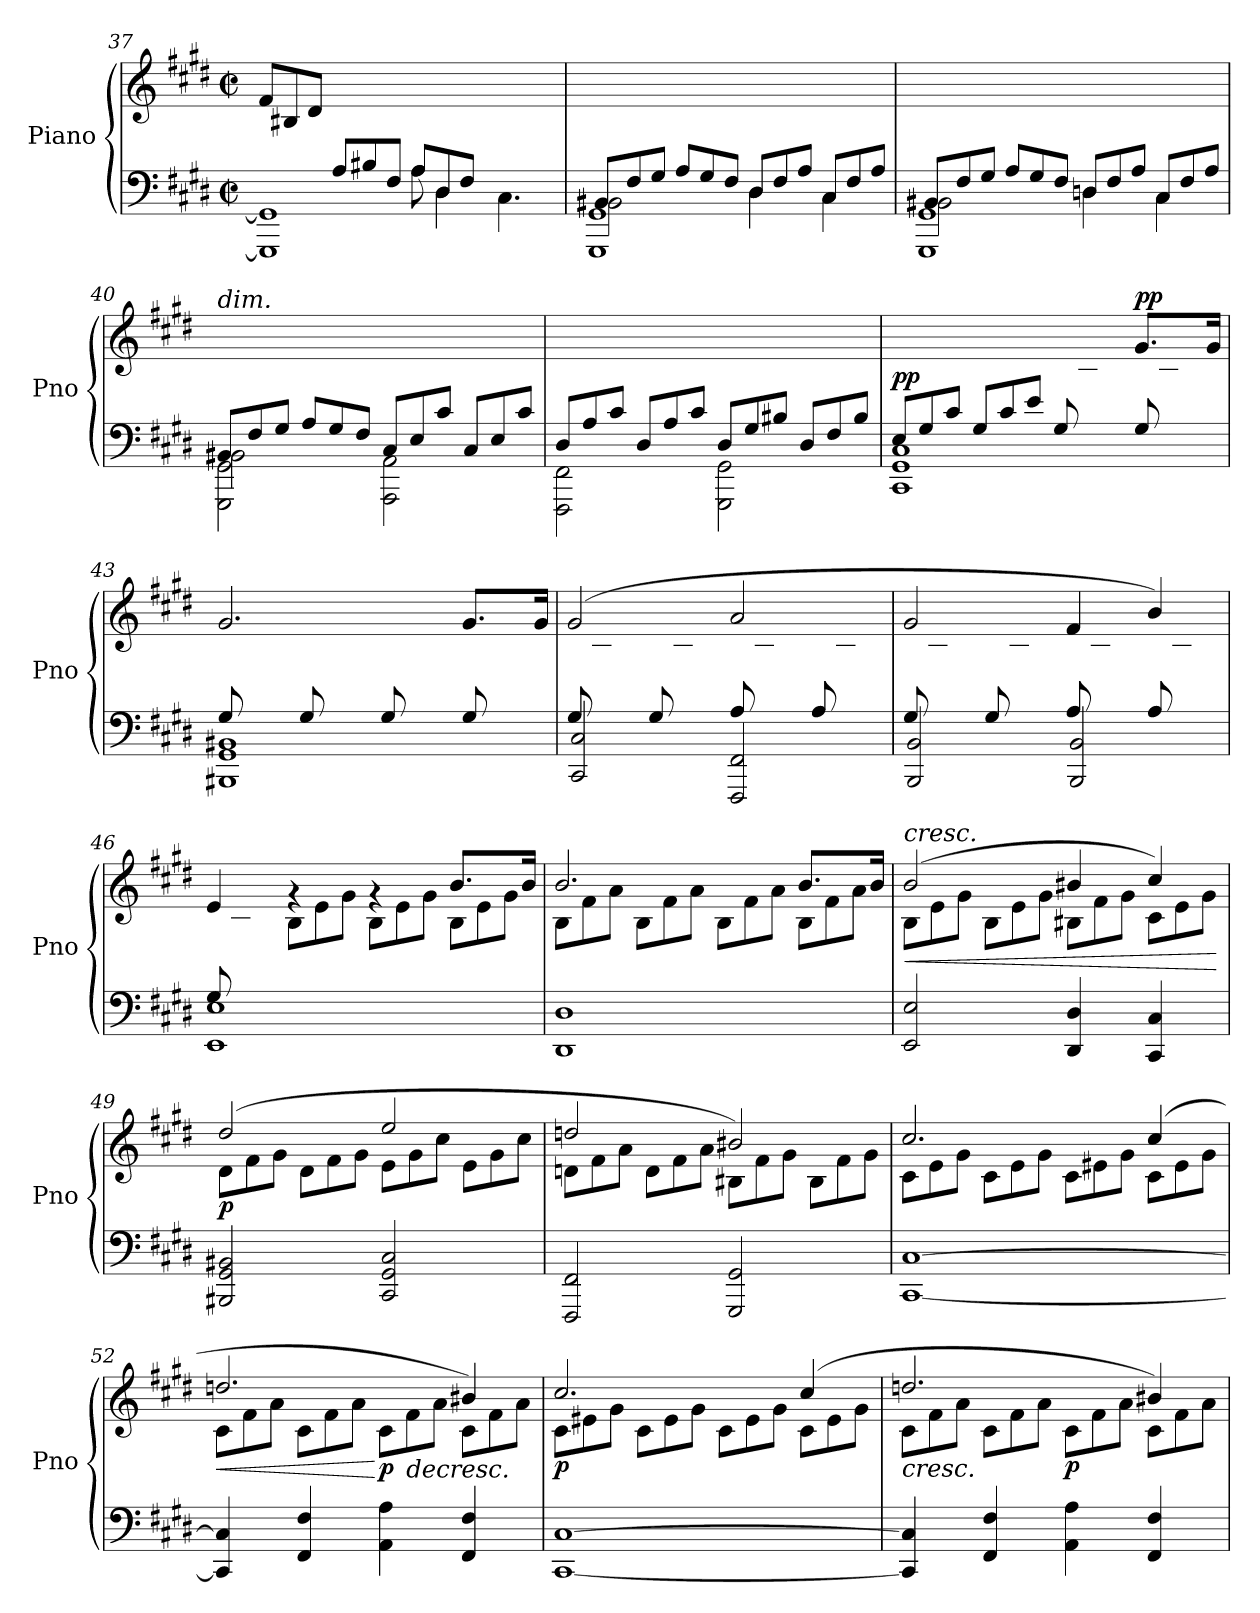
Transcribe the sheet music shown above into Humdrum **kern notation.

**kern	**kern	**dynam
*part1	*part1	*part1
*staff2	*staff1	*staff1/2
*I"Piano	*	*
*I'Pno	*	*
!!LO:PB:g=z
*clefF4	*clefG2	*
*k[f#c#g#d#]	*k[f#c#g#d#]	*
*M4/4	*M4/4	*
*met(c|)	*met(c|)	*
=37	=37	=37
*^	*	*
*	*^	*	*
*	*	*	*Xtuplet	*
4ryy	2ryy	1GGG#] 1GG#]	12f#/L	.
.	.	.	12B#X/	.
.	.	.	12d#/J	.
*Xtuplet	*	*	*	*
12A/L	.	.	2.ryy	.
12B#X/	.	.	.	.
12F#/J	.	.	.	.
12A/L	12A\	.	.	.
12D#/	6D#\	.	.	.
12F#/J	.	.	.	.
12C#/Lyy	6.C#\	.	.	.
12F#/	.	.	.	.
12A/J	.	.	.	.
=38	=38	=38	=38	=38
12BB#X/L	2BB#\	1GGG# 1GG#	1ryy	.
12F#/	.	.	.	.
12G#/J	.	.	.	.
12A/L	.	.	.	.
12G#/	.	.	.	.
12F#/J	.	.	.	.
12D#/L	4D#\	.	.	.
12F#/	.	.	.	.
12A/J	.	.	.	.
12C#/L	4C#\	.	.	.
12F#/	.	.	.	.
12A/J	.	.	.	.
=39	=39	=39	=39	=39
12BB#X/L	2BB#\	1GGG# 1GG#	1ryy	.
12F#/	.	.	.	.
12G#/J	.	.	.	.
12A/L	.	.	.	.
12G#/	.	.	.	.
12F#/J	.	.	.	.
12Dn/L	4D\	.	.	.
12F#/	.	.	.	.
12A/J	.	.	.	.
12C#/L	4C#\	.	.	.
12F#/	.	.	.	.
12A/J	.	.	.	.
!!LO:LB:g=z
=40	=40	=40	=40	=40
!	!	!	!LO:TX:a:i:t=dim.	!
12BB#X/L	2BB#\	2GGG#\ 2GG#\	1ryy	.
12F#/	.	.	.	.
12G#/J	.	.	.	.
12A/L	.	.	.	.
12G#/	.	.	.	.
12F#/J	.	.	.	.
12C#/L	2ryy	2AAA\ 2AA\	.	.
12E/	.	.	.	.
12c#/J	.	.	.	.
12C#/L	.	.	.	.
12E/	.	.	.	.
12c#/J	.	.	.	.
*	*v	*v	*	*
=41	=41	=41	=41
12D#/L	2FFF#\ 2FF#\	1ryy	.
12A/	.	.	.
12c#/J	.	.	.
12D#/L	.	.	.
12A/	.	.	.
12c#/J	.	.	.
12D#/L	2GGG#\ 2GG#\	.	.
12G#/	.	.	.
12B#X/J	.	.	.
12D#/L	.	.	.
12F#/	.	.	.
12B#/J	.	.	.
=42	=42	=42	=42
*	*	*^	*
!	!	!	!	!LO:DY:a=2
12E/L	1CC# 1GG# 1C#	2ryy	12%7ryy	pp
12G#/	.	.	.	.
12c#/J	.	.	.	.
12G#/L	.	.	.	.
12c#/	.	.	.	.
12e/J	.	.	.	.
12G#/L	.	4ryy	.	.
6ryy	.	.	12c#/	.
.	.	.	12e/J	.
!	!	!	!	!LO:DY:a
12G#/L	.	8.g#/L	12ryy	pp
6ryy	.	.	12c#\	.
.	.	.	12e\J	.
.	.	16g#/Jk	.	.
!!LO:LB:g=z	!!
=43	=43	=43	=43	=43
12G#/L	1BBB#X 1GG# 1BB#X	2.g#/	12ryy	.
6ryy	.	.	12d#\	.
.	.	.	12f#\J	.
12G#/L	.	.	12ryy	.
6ryy	.	.	12d#\	.
.	.	.	12f#\J	.
12G#/L	.	.	12ryy	.
6ryy	.	.	12d#\	.
.	.	.	12f#\J	.
12G#/L	.	8.g#/L	12ryy	.
6ryy	.	.	12d#\	.
.	.	.	12f#\J	.
.	.	16g#/Jk	.	.
=44	=44	=44	=44	=44
12G#/L	2CC#/ 2C#/	(2g#/	12ryy	.
6ryy	.	.	12c#\	.
.	.	.	12e\J	.
12G#/L	.	.	12ryy	.
6ryy	.	.	12c#\	.
.	.	.	12e\J	.
12A/L	2FFF#/ 2FF#/	2a/	12ryy	.
6ryy	.	.	12c#\	.
.	.	.	12f#\J	.
12A/L	.	.	12ryy	.
6ryy	.	.	12c#\	.
.	.	.	12f#\J	.
=45	=45	=45	=45	=45
12G#/L	2BBB/ 2BB/	2g#/	12ryy	.
6ryy	.	.	12B\	.
.	.	.	12e\J	.
12G#/L	.	.	12ryy	.
6ryy	.	.	12B\	.
.	.	.	12e\J	.
12A/L	2BBB/ 2BB/	4f#/	12ryy	.
6ryy	.	.	12B\	.
.	.	.	12d#\J	.
12A/L	.	4b/)	12ryy	.
6ryy	.	.	12B\	.
.	.	.	12d#\J	.
=46	=46	=46	=46	=46
12G#/L	1EE 1E	4e/	12ryy	.
12%11ryy	.	.	12B\	.
.	.	.	12e\J	.
.	.	4rg	12B\L	.
.	.	.	12e\	.
.	.	.	12g#\J	.
.	.	4rg	12B\L	.
.	.	.	12e\	.
.	.	.	12g#\J	.
.	.	8.b/L	12B\L	.
.	.	.	12e\	.
.	.	.	12g#\J	.
.	.	16b/Jk	.	.
*v	*v	*	*	*
!!LO:LB:g=z	!!
=47	=47	=47	=47
1DD# 1D#	2.b/	12B\L	.
.	.	12f#\	.
.	.	12a\J	.
.	.	12B\L	.
.	.	12f#\	.
.	.	12a\J	.
.	.	12B\L	.
.	.	12f#\	.
.	.	12a\J	.
.	8.b/L	12B\L	.
.	.	12f#\	.
.	.	12a\J	.
.	16b/Jk	.	.
=48	=48	=48	=48
!	!LO:TX:a:i:t=cresc.	!	!
!	!	!	!LO:HP:b
2EE/ 2E/	(>2b/	12B\L	<
.	.	12e\	.
.	.	12g#\J	.
.	.	12B\L	.
.	.	12e\	.
.	.	12g#\J	.
4DD#/ 4D#/	4b#X/	12B#X\L	.
.	.	12f#\	.
.	.	12g#\J	.
4CC#/ 4C#/	4cc#/)	12c#\L	.
.	.	12e\	.
.	.	12g#\J	.
*	*v	*v	*
.	.	[
=49	=49	=49
*	*^	*
!	!	!	!LO:DY:b
2BBB#X/ 2GG#/ 2BB#X/	(2dd#/	12d#\L	p
.	.	12f#\	.
.	.	12g#\J	.
.	.	12d#\L	.
.	.	12f#\	.
.	.	12g#\J	.
2CC#/ 2GG#/ 2C#/	2ee/	12e\L	.
.	.	12g#\	.
.	.	12cc#\J	.
.	.	12e\L	.
.	.	12g#\	.
.	.	12cc#\J	.
=50	=50	=50	=50
2FFF#/ 2FF#/	2ddn/	12dn\L	.
.	.	12f#\	.
.	.	12a\J	.
.	.	12d\L	.
.	.	12f#\	.
.	.	12a\J	.
2GGG#/ 2GG#/	2b#X/)	12B#X\L	.
.	.	12f#\	.
.	.	12g#\J	.
.	.	12B#\L	.
.	.	12f#\	.
.	.	12g#\J	.
!!LO:LB:g=z	!!
=51	=51	=51	=51
[1CC# [1C#	2.cc#/	12c#\L	.
.	.	12e\	.
.	.	12g#\J	.
.	.	12c#\L	.
.	.	12e\	.
.	.	12g#\J	.
.	.	12c#\L	.
.	.	12e#X\	.
.	.	12g#\J	.
.	(4cc#/	12c#\L	.
.	.	12e#\	.
.	.	12g#\J	.
=52	=52	=52	=52
!	!	!	!LO:HP:b
4CC#/] 4C#/]	2.ddn/	12c#\L	<
.	.	12f#\	.
.	.	12a\J	.
4FF#/ 4F#/	.	12c#\L	.
.	.	12f#\	.
.	.	12a\J	.
!	!	!	!LO:DY:n=1:b
4AA\ 4A\	.	12c#\L	[ p
!	!	!	!LO:HP:b
.	.	12f#\	>
.	.	12a\J	.
4FF#/ 4F#/	4b#X/)	12c#\L	.
.	.	12f#\	.
.	.	12a\J	.
=53	=53	=53	=53
!	!	!	!LO:DY:b
[1CC# [1C#	2.cc#/	12c#\L	p
.	.	12e#X\	.
.	.	12g#\J	.
.	.	12c#\L	.
.	.	12e#\	.
.	.	12g#\J	.
.	.	12c#\L	.
.	.	12e#\	.
.	.	12g#\J	.
.	(4cc#/	12c#\L	.
.	.	12e#\	.
.	.	12g#\J	.
=54	=54	=54	=54
!	!	!	!LO:HP:b
4CC#/] 4C#/]	2.ddn/	12c#\L	<
.	.	12f#\	.
.	.	12a\J	.
4FF#/ 4F#/	.	12c#\L	.
.	.	12f#\	.
.	.	12a\J	.
!	!	!	!LO:DY:b
4AA\ 4A\	.	12c#\L	p
.	.	12f#\	[
.	.	12a\J	.
4FF#/ 4F#/	4b#X/)	12c#\L	.
.	.	12f#\	.
.	.	12a\J	.
*	*v	*v	*
.	.	]
=	=	=
*-	*-	*-
